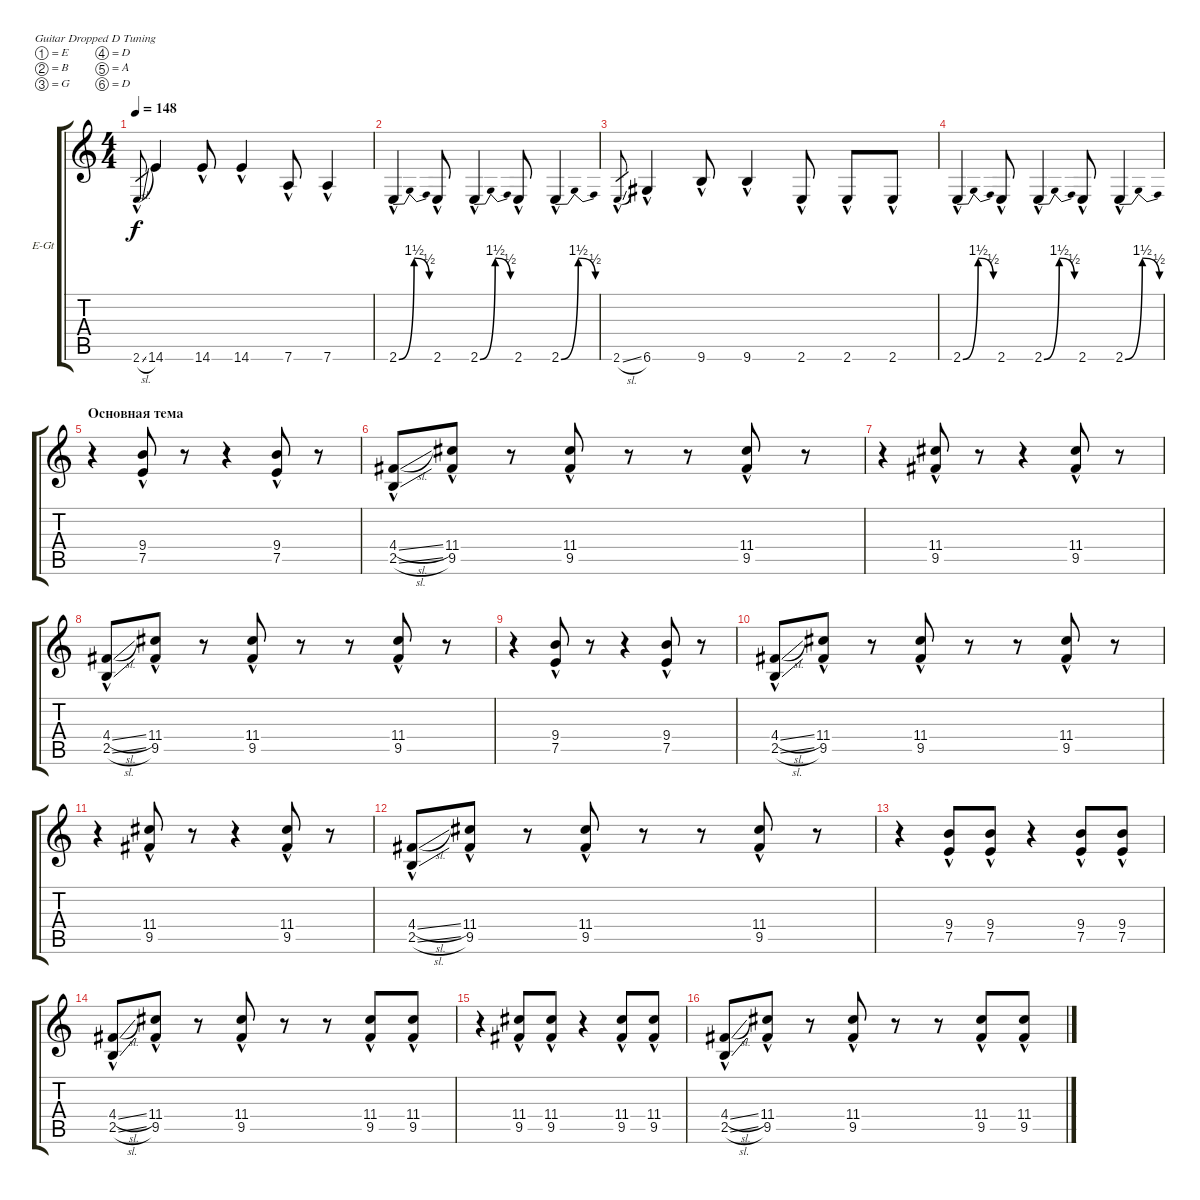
\bracketExtendMode groupsimilarinstruments
\firstSystemTrackNameOrientation horizontal
\otherSystemsTrackNameOrientation horizontal
\track ("Electric Guitar 1" "E-Gt") {instrument distortionguitar}
\staff {score tabs}
\tuning (E4 B3 G3 D3 A2 D2)
\ts (4 4)
\tempo 148
\clef g2
\ks c
2.6{sl hac}.8{gr dy f} 14.6.4 14.6{hac}.8 14.6{hac}.4 7.6{hac}.8 7.6{hac}.4 |
2.6{be (bendrelease 0 0 9.6 6 20.4 6 30 2) hac}.4 2.6{hac}.8 2.6{be (bendrelease 0 0 9.6 6 20.4 6 30 2) hac}.4 2.6{hac}.8 2.6{be (bendrelease 0 0 9.6 6 20.4 6 30 2) hac}.4 |
2.6{sl hac}.8{gr} 6.6{hac}.4 9.6{hac}.8 9.6{hac}.4 2.6{hac}.8 2.6{hac}.8 2.6{hac}.8 |
2.6{be (bendrelease 0 0 9.6 6 20.4 6 30 2) hac}.4 2.6{hac}.8 2.6{be (bendrelease 0 0 9.6 6 20.4 6 30 2) hac}.4 2.6{hac}.8 2.6{be (bendrelease 0 0 9.6 6 20.4 6 30 2) hac}.4 |
\section ("" "Основная тема")
r.4 (7.5{hac} 9.4{hac}).8 r.8 r.4 (7.5{hac} 9.4{hac}).8 r.8 |
(2.5{sl hac} 4.4{sl hac}).8 (9.5{hac} 11.4{hac}).8 r.8 (9.5{hac} 11.4{hac}).8 r.8 r.8 (9.5{hac} 11.4{hac}).8 r.8 |
r.4 (9.5{hac} 11.4{hac}).8 r.8 r.4 (9.5{hac} 11.4{hac}).8 r.8 |
(2.5{sl hac} 4.4{sl hac}).8 (9.5{hac} 11.4{hac}).8 r.8 (9.5{hac} 11.4{hac}).8 r.8 r.8 (9.5{hac} 11.4{hac}).8 r.8 |
r.4 (7.5{hac} 9.4{hac}).8 r.8 r.4 (7.5{hac} 9.4{hac}).8 r.8 |
(2.5{sl hac} 4.4{sl hac}).8 (9.5{hac} 11.4{hac}).8 r.8 (9.5{hac} 11.4{hac}).8 r.8 r.8 (9.5{hac} 11.4{hac}).8 r.8 |
r.4 (9.5{hac} 11.4{hac}).8 r.8 r.4 (9.5{hac} 11.4{hac}).8 r.8 |
(2.5{sl hac} 4.4{sl hac}).8 (9.5{hac} 11.4{hac}).8 r.8 (9.5{hac} 11.4{hac}).8 r.8 r.8 (9.5{hac} 11.4{hac}).8 r.8 |
r.4 (7.5{hac} 9.4{hac}).8 (7.5{hac} 9.4{hac}).8 r.4 (7.5{hac} 9.4{hac}).8 (9.4{hac} 7.5{hac}).8 |
(2.5{sl hac} 4.4{sl hac}).8 (9.5{hac} 11.4{hac}).8 r.8 (9.5{hac} 11.4{hac}).8 r.8 r.8 (9.5{hac} 11.4{hac}).8 (11.4{hac} 9.5{hac}).8 |
r.4 (9.5{hac} 11.4{hac}).8 (11.4{hac} 9.5{hac}).8 r.4 (9.5{hac} 11.4{hac}).8 (9.5{hac} 11.4{hac}).8 |
(2.5{sl hac} 4.4{sl hac}).8 (9.5{hac} 11.4{hac}).8 r.8 (9.5{hac} 11.4{hac}).8 r.8 r.8 (9.5{hac} 11.4{hac}).8 (11.4{hac} 9.5{hac}).8
